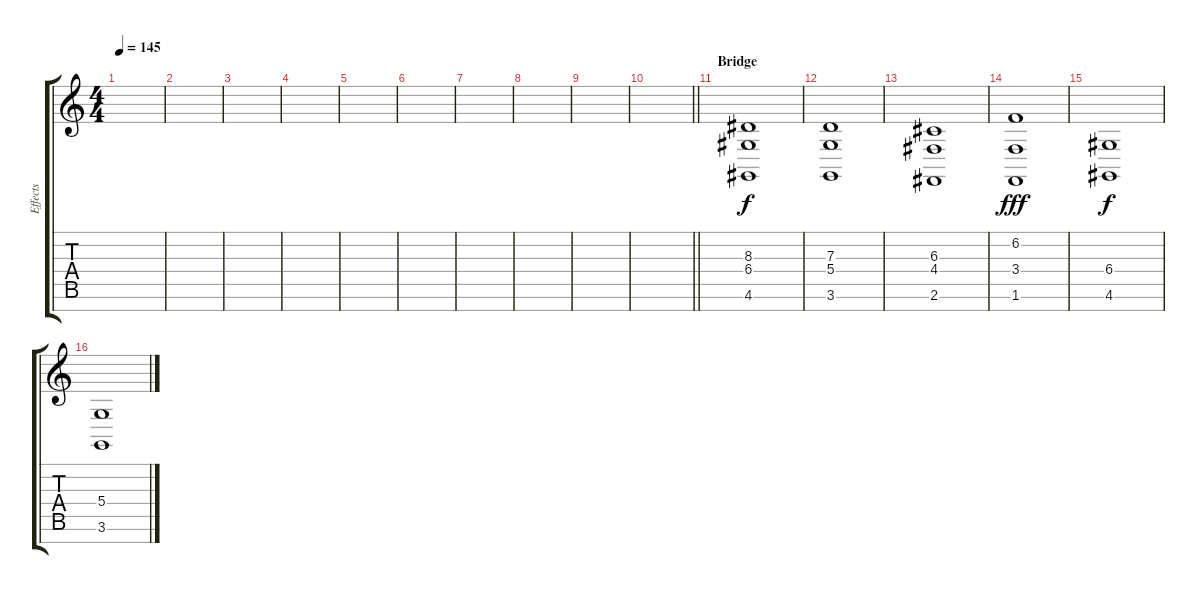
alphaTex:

\track ("Effects" "Effects") {instrument synthstrings2}
\staff {score tabs}
\tuning (E4 B3 G3 D3 A2 E2 B1) {hide}
\ts (4 4)
\tempo 145
\clef g2
\ks c
|
|
|
|
|
|
|
|
|
\barLineRight lightlight
|
\section ("" "Bridge")
(8.3 6.4 4.6).1 |
(7.3 5.4 3.6).1 |
(6.3 4.4 2.6).1 |
(6.2 3.4 1.6).1{dy fff} |
(6.4 4.6).1{dy f} |
(5.4 3.6).1
